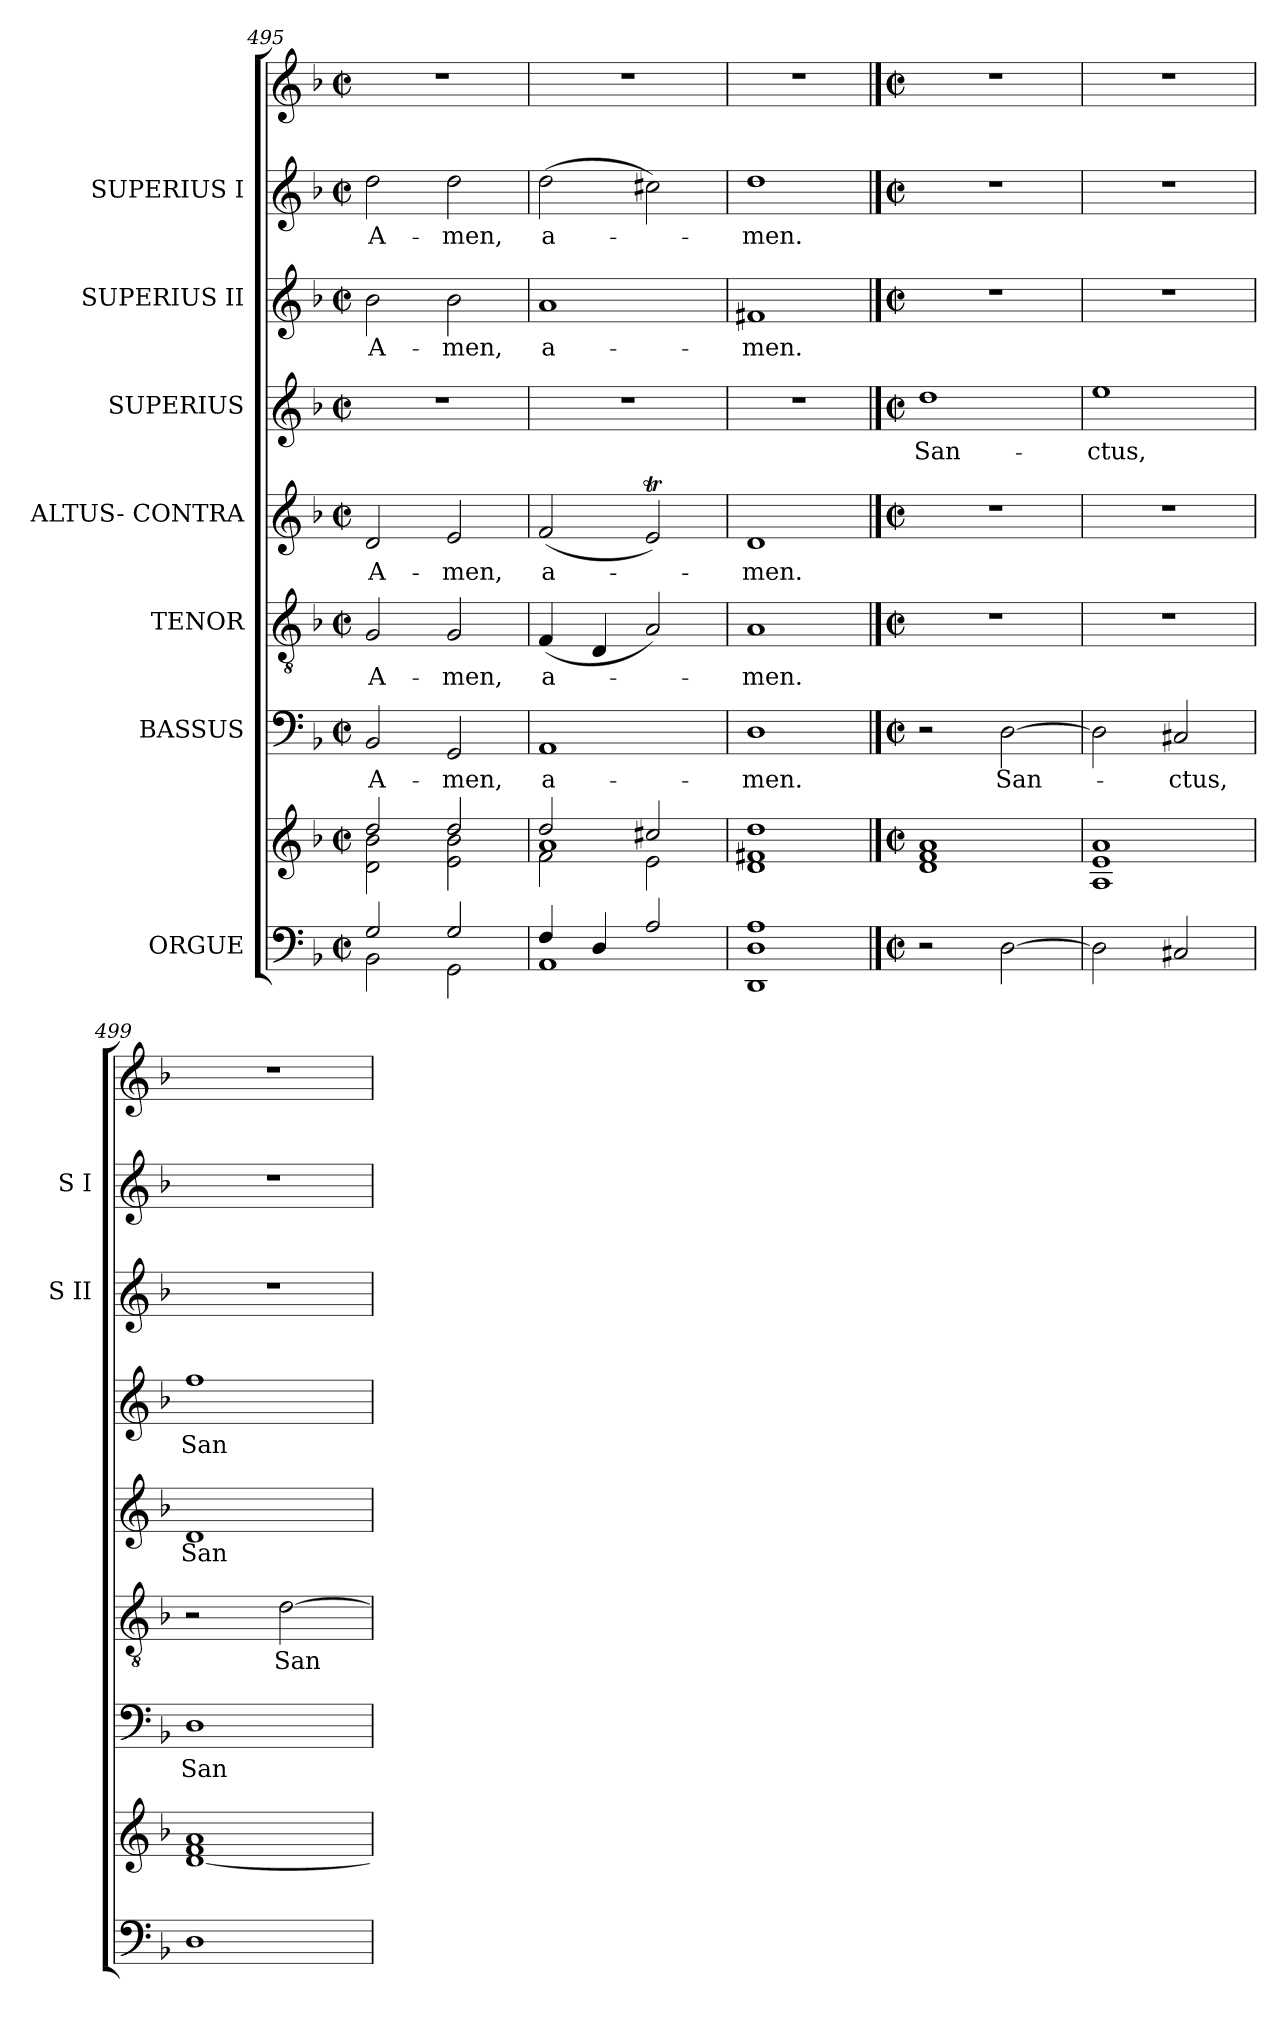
**kern	**kern	**kern	**text	**kern	**text	**kern	**text	**kern	**text	**kern	**text	**kern	**text	**kern
*part8	*part8	*part7	*part7	*part6	*part6	*part5	*part5	*part4	*part4	*part3	*part3	*part2	*part2	*part1
*staff9	*staff8	*staff7	*staff7	*staff6	*staff6	*staff5	*staff5	*staff4	*staff4	*staff3	*staff3	*staff2	*staff2	*staff1
*I"ORGUE	*	*I"BASSUS	*	*I"TENOR	*	*I"ALTUS- CONTRA	*	*I"SUPERIUS	*	*I"SUPERIUS II	*	*I"SUPERIUS I	*	*
*	*	*	*	*	*	*	*	*	*	*I'S II	*	*I'S I	*	*
*clefF4	*clefG2	*clefF4	*	*clefGv2	*	*clefG2	*	*clefG2	*	*clefG2	*	*clefG2	*	*clefG2
*k[b-]	*k[b-]	*k[b-]	*	*k[b-]	*	*k[b-]	*	*k[b-]	*	*k[b-]	*	*k[b-]	*	*k[b-]
*d:	*d:	*d:	*	*d:	*	*d:	*	*d:	*	*d:	*	*d:	*	*d:
*M2/2	*M2/2	*M2/2	*	*M2/2	*	*M2/2	*	*M2/2	*	*M2/2	*	*M2/2	*	*M2/2
*met(c|)	*met(c|)	*met(c|)	*	*met(c|)	*	*met(c|)	*	*met(c|)	*	*met(c|)	*	*met(c|)	*	*met(c|)
=495	=495	=495	=495	=495	=495	=495	=495	=495	=495	=495	=495	=495	=495	=495
*^	*^	*	*	*	*	*	*	*	*	*	*	*	*	*
!	!	!	!	!	!LO:LY:b	!	!LO:LY:b	!	!LO:LY:b	!	!	!	!LO:LY:b	!	!LO:LY:b	!
2G/	2BB-\	2dd/	2d\ 2b-\	2BB-/	A-	2G/	A-	2d/	A-	1r	.	2b-\	A-	2dd\	A-	1r
!	!	!	!	!	!LO:LY:b	!	!LO:LY:b	!	!LO:LY:b	!	!	!	!LO:LY:b	!	!LO:LY:b	!
2G/	2GG\	2dd/	2e\ 2b-\	2GG/	-men,	2G/	-men,	2e/	-men,	.	.	2b-\	-men,	2dd\	-men,	.
=496	=496	=496	=496	=496	=496	=496	=496	=496	=496	=496	=496	=496	=496	=496	=496	=496
*	*	*	*^	*	*	*	*	*	*	*	*	*	*	*	*	*
!	!	!	!	!	!	!LO:LY:b	!	!LO:LY:b	!	!LO:LY:b	!	!	!	!LO:LY:b	!	!LO:LY:b	!
4F/	1AA	2dd/	2f\	1a	1AA	a-	(<4F/	a-	(<2f/	a-	1r	.	1a	a-	(>2dd\	a-	1r
4D/	.	.	.	.	.	.	4D/	.	.	.	.	.	.	.	.	.	.
2A/	.	2cc#X/	2e\	.	.	.	2A/)	.	2et/)	.	.	.	.	.	2cc#X\)	.	.
*	*	*	*v	*v	*	*	*	*	*	*	*	*	*	*	*	*	*
=497	=497	=497	=497	=497	=497	=497	=497	=497	=497	=497	=497	=497	=497	=497	=497	=497
!	!	!	!	!	!LO:LY:b	!	!LO:LY:b	!	!LO:LY:b	!	!	!	!LO:LY:b	!	!LO:LY:b	!
1A	1DD 1D	1dd	1d 1f#X	1D	-men.	1A	-men.	1d	-men.	1r	.	1f#X	-men.	1dd	-men.	1r
*v	*v	*	*	*	*	*	*	*	*	*	*	*	*	*	*	*
!!LO:PB:g=z
==497X5	==497X5	==497X5	==497X5	==497X5	==497X5	==497X5	==497X5	==497X5	==497X5	==497X5	==497X5	==497X5	==497X5	==497X5	==497X5
*M2/2	*M2/2	*	*M2/2	*	*M2/2	*	*M2/2	*	*M2/2	*	*M2/2	*	*M2/2	*	*M2/2
*met(c|)	*met(c|)	*	*met(c|)	*	*met(c|)	*	*met(c|)	*	*met(c|)	*	*met(c|)	*	*met(c|)	*	*met(c|)
*^	*	*	*	*	*	*	*	*	*	*	*	*	*	*	*
!	!	!	!	!	!	!	!	!	!	!	!LO:LY:b	!	!	!	!	!
*v	*v	*	*	*	*	*	*	*	*	*	*	*	*	*	*	*
2r	1a	1d 1f	2r	.	1r	.	1r	.	1dd	San-	1r	.	1r	.	1r
!	!	!	!	!LO:LY:b	!	!	!	!	!	!	!	!	!	!	!
[2D\	.	.	[2D\	San-	.	.	.	.	.	.	.	.	.	.	.
=498	=498	=498	=498	=498	=498	=498	=498	=498	=498	=498	=498	=498	=498	=498	=498
!	!	!	!	!	!	!	!	!	!	!LO:LY:b	!	!	!	!	!
2D\]	1a	1A 1e	2D\]	.	1r	.	1r	.	1ee	-ctus,	1r	.	1r	.	1r
!	!	!	!	!LO:LY:b	!	!	!	!	!	!	!	!	!	!	!
2C#X/	.	.	2C#X/	-ctus,	.	.	.	.	.	.	.	.	.	.	.
=499	=499	=499	=499	=499	=499	=499	=499	=499	=499	=499	=499	=499	=499	=499	=499
!	!	!	!	!LO:LY:b	!	!	!	!LO:LY:b	!	!LO:LY:b	!	!	!	!	!
1D	1a	[<1d 1f	1D	San-	2r	.	1d	San-	1ff	San-	1r	.	1r	.	1r
!	!	!	!	!	!	!LO:LY:b	!	!	!	!	!	!	!	!	!
.	.	.	.	.	[2d\	San-	.	.	.	.	.	.	.	.	.
*	*v	*v	*	*	*	*	*	*	*	*	*	*	*	*	*
=	=	=	=	=	=	=	=	=	=	=	=	=	=	=
*-	*-	*-	*-	*-	*-	*-	*-	*-	*-	*-	*-	*-	*-	*-
